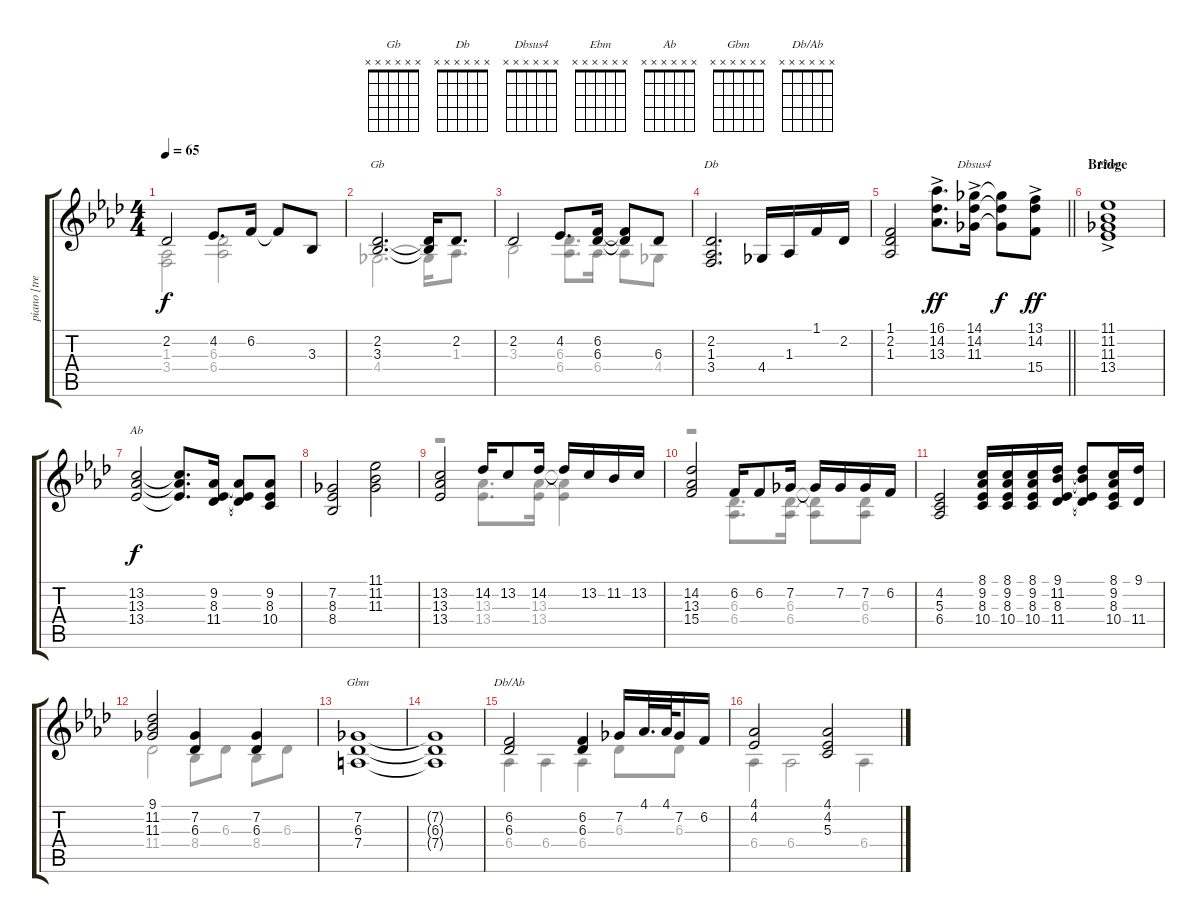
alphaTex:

\track ("piano [treble]" "piano [tre") {instrument acousticgrandpiano}
\staff {score tabs}
\tuning (E4 B3 G3 D3 A2 E2) {hide}
\chord ("Gb" x x x x x x)
\chord ("Db" x x x x x x)
\chord ("Dbsus4" x x x x x x)
\chord ("Ebm" x x x x x x)
\chord ("Ab" x x x x x x)
\chord ("Gbm" x x x x x x)
\chord ("Db/Ab" x x x x x x)
\voice
\ts (4 4)
\tempo 65
\clef g2
\ks ab
2.2.2{dy f} 4.2.8{d} 6.2.16 6.2{t}.8 3.3.8 |
(2.2 3.3).2{d ch "Gb"} (2.2{t} 3.3{t}).16 2.2.8{d} |
2.2.2 4.2.8{d} (6.2 6.3).16 (6.2{t} 6.3{t}).8 6.3.8 |
(2.2 1.3 3.4).2{d ch "Db"} 4.4.16 1.3.16 1.1.16 2.2.16 |
\barLineRight lightlight
(1.1 2.2 1.3).2 (16.1{ac} 14.2{ac} 13.3{ac}).8{d dy ff} (14.1{ac} 14.2{ac} 11.3{ac}).16{ch "Dbsus4"} (14.1{t} 14.2{t} 11.3{t}).8{dy f} (13.1{ac} 14.2{ac} 15.4{ac}).8{dy ff} |
\section ("" "Bridge")
(11.1{ac} 11.2{ac} 11.3{ac} 13.4{ac}).1{ch "Ebm"} |
(13.2 13.3 13.4).2{ch "Ab" dy f} (13.2{t} 13.3{t} 13.4{t}).8{d} (9.2 8.3 11.4).16 (9.2{t} 8.3{t} 11.4{t}).8 (9.2 8.3 10.4).8 |
(7.2 8.3 8.4).2 (11.1 11.2 11.3).2 |
(13.2 13.3 13.4).2 14.2.16 13.2.8 14.2.16 14.2{t}.16 13.2.16 11.2.16 13.2.16 |
(14.2 13.3 15.4).2 6.2.16 6.2.8 7.2.16 7.2{t}.16 7.2.16 7.2.16 6.2.16 |
(4.2 5.3 6.4).2 (8.1 9.2 8.3 10.4).16 (8.1 9.2 8.3 10.4).16 (8.1 9.2 8.3 10.4).16 (9.1 11.2 8.3 11.4).16 (9.1{t} 11.2{t} 8.3{t} 11.4{t}).8 (8.1 9.2 8.3 10.4).16 (9.1 11.4).16 |
(9.1 11.2 11.3).2 (7.2 6.3).4 (7.2 6.3).4 |
(7.2 6.3 7.4).1{ch "Gbm"} |
(7.2{t} 6.3{t} 7.4{t}).1 |
(6.2 6.3).2{ch "Db/Ab"} (6.2 6.3).4 7.2.16 4.1.32{d} 4.1.64 7.2.16 6.2.16 |
(4.1 4.2).2 (4.1 4.2 5.3).2
\voice
\clef g2
\ottava regular
\simile none
\ks ab
(1.3 3.4).2{dy f} (6.3 6.4).2 |
4.4.2{d} 4.4{t}.16 1.3.8{d} |
3.3.2 (6.3 6.4).8{d} 6.4.16 6.4{t}.8 4.4.8 |
|
\barLineRight lightlight
|
|
|
|
r.2 (13.3 13.4).8{d} (13.3 13.4).16 (13.3{t} 13.4{t}).4 |
r.2 (6.3 6.4).8{d} (6.3 6.4).16 (6.3{t} 6.4{t}).8 (6.3 6.4).8 |
|
11.4.2 8.4.8 6.3.8 8.4.8 6.3.8 |
|
|
6.4.4 6.4.4 6.4.4 6.3.8 6.3.8 |
6.4.4 6.4.2 6.4.4
